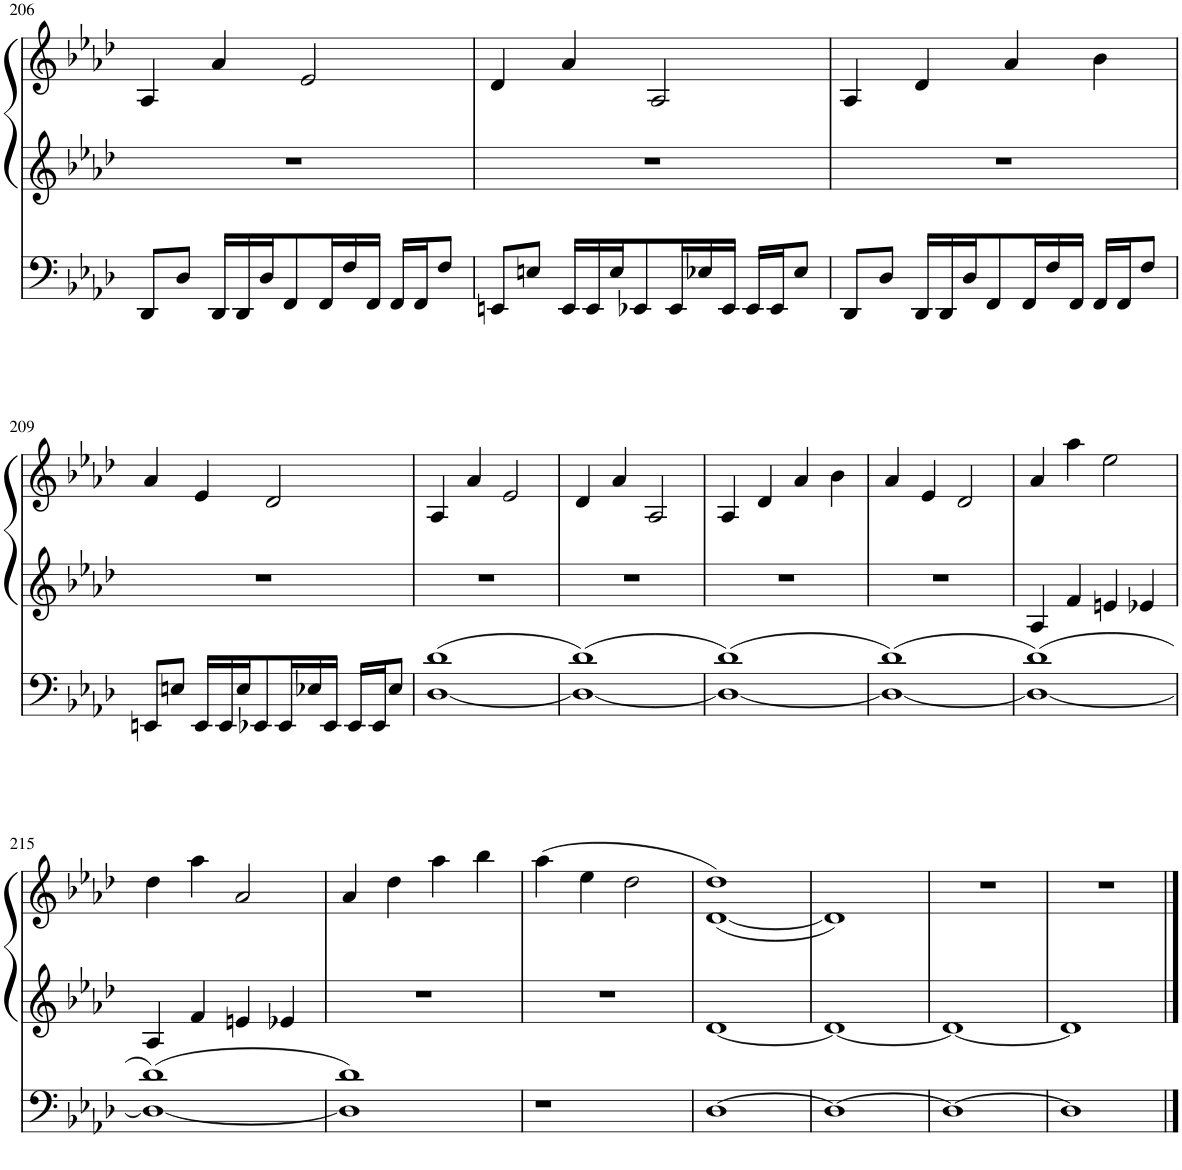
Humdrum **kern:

**kern	**kern	**kern
*part1	*part1	*part1
*staff3	*staff2	*staff1
*I"Piano	*	*
*I'Pno.	*	*
!!LO:PB:g=z
*clefF4	*clefG2	*clefG2
*k[b-e-a-d-]	*k[b-e-a-d-]	*k[b-e-a-d-]
*M4/4	*M4/4	*M4/4
=206	=206	=206
8DD-/L	1r	4A-/
8D-/J	.	.
16DD-/LL	.	4a-/
16DD-/	.	.
16D-/J	.	.
8FF/	.	.
.	.	2e-/
16FF/L	.	.
16F/	.	.
16FF/JJ	.	.
16FF/LL	.	.
16FF/J	.	.
8F/J	.	.
=207	=207	=207
8EEn/L	1r	4d-/
8En/J	.	.
16EE/LL	.	4a-/
16EE/	.	.
16E/J	.	.
8EE-X/	.	.
.	.	2A-/
16EE-/L	.	.
16E-X/	.	.
16EE-/JJ	.	.
16EE-/LL	.	.
16EE-/J	.	.
8E-/J	.	.
=208	=208	=208
8DD-/L	1r	4A-/
8D-/J	.	.
16DD-/LL	.	4d-/
16DD-/	.	.
16D-/J	.	.
8FF/	.	.
.	.	4a-/
16FF/L	.	.
16F/	.	.
16FF/JJ	.	.
16FF/LL	.	4b-\
16FF/J	.	.
8F/J	.	.
!!LO:LB:g=z
=209	=209	=209
8EEn/L	1r	4a-/
8En/J	.	.
16EE/LL	.	4e-/
16EE/	.	.
16E/J	.	.
8EE-X/	.	.
.	.	2d-/
16EE-/L	.	.
16E-X/	.	.
16EE-/JJ	.	.
16EE-/LL	.	.
16EE-/J	.	.
8E-/J	.	.
=210	=210	=210
[1D- 1d-	1r	4A-/
.	.	4a-/
.	.	2e-/
=211	=211	=211
1D-_ 1d-	1r	4d-/
.	.	4a-/
.	.	2A-/
=212	=212	=212
1D-_ 1d-	1r	4A-/
.	.	4d-/
.	.	4a-/
.	.	4b-\
=213	=213	=213
1D-_ 1d-	1r	4a-/
.	.	4e-/
.	.	2d-/
=214	=214	=214
1D-_ 1d-	4A-/	4a-/
.	4f/	4aa-\
.	4en/	2ee-\
.	4e-X/	.
!!LO:LB:g=z
=215	=215	=215
1D-_ 1d-	4A-/	4dd-\
.	4f/	4aa-\
.	4en/	2a-/
.	4e-X/	.
=216	=216	=216
1D-] 1d-	1r	4a-/
.	.	4dd-\
.	.	4aa-\
.	.	4bb-\
=217	=217	=217
1r	1r	(4aa-\
.	.	4ee-\
.	.	2dd-\
=218	=218	=218
[1D-	[1d-	([1d- 1dd-)
=219	=219	=219
1D-_	1d-_	1d-])
=220	=220	=220
1D-_	1d-_	1r
=221	=221	=221
1D-]	1d-]	1r
==	==	==
*-	*-	*-
